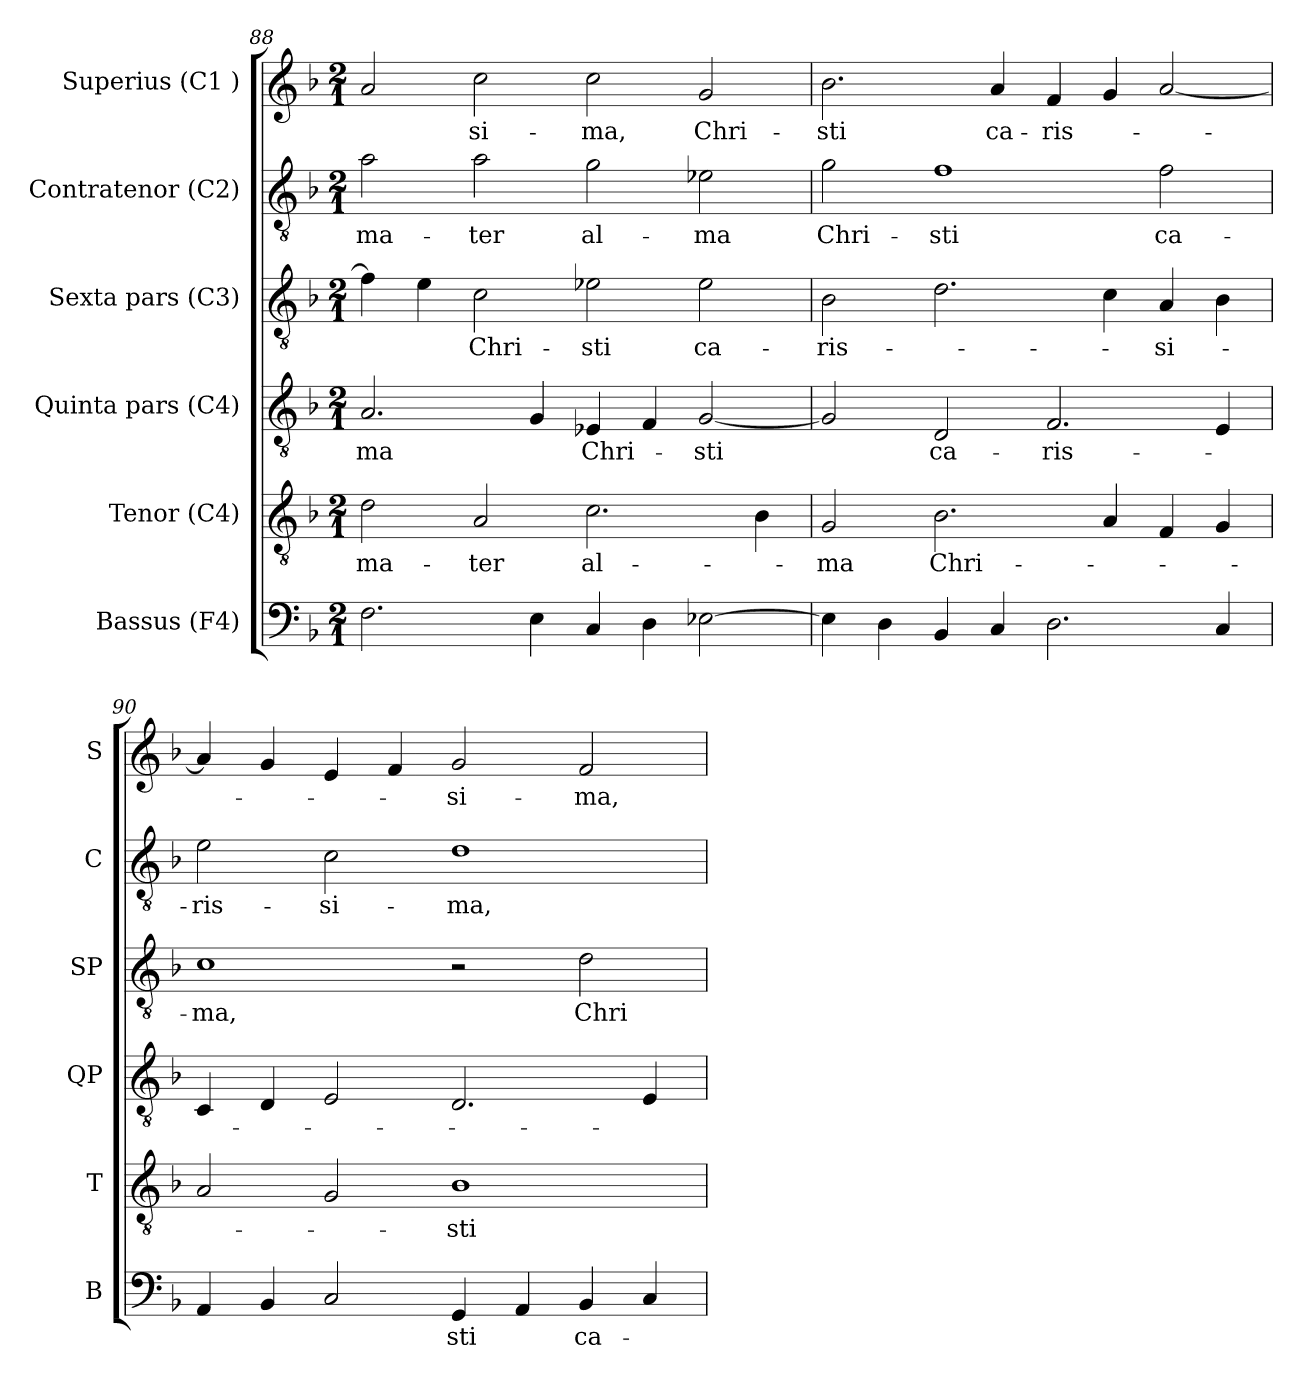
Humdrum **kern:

**kern	**text	**kern	**text	**kern	**text	**kern	**text	**kern	**text	**kern	**text
*part6	*part6	*part5	*part5	*part4	*part4	*part3	*part3	*part2	*part2	*part1	*part1
*staff6	*staff6	*staff5	*staff5	*staff4	*staff4	*staff3	*staff3	*staff2	*staff2	*staff1	*staff1
*I"Bassus (F4)	*	*I"Tenor (C4)	*	*I"Quinta pars (C4)	*	*I"Sexta pars (C3)	*	*I"Contratenor (C2)	*	*I"Superius (C1 )	*
*I'B	*	*I'T	*	*I'QP	*	*I'SP	*	*I'C	*	*I'S	*
*clefF4	*	*clefGv2	*	*clefGv2	*	*clefGv2	*	*clefGv2	*	*clefG2	*
*k[b-]	*	*k[b-]	*	*k[b-]	*	*k[b-]	*	*k[b-]	*	*k[b-]	*
*F:	*	*F:	*	*F:	*	*F:	*	*F:	*	*F:	*
*M2/1	*	*M2/1	*	*M2/1	*	*M2/1	*	*M2/1	*	*M2/1	*
=88	=88	=88	=88	=88	=88	=88	=88	=88	=88	=88	=88
!	!	!	!LO:LY:b:cj	!	!LO:LY:b	!	!	!	!LO:LY:b:cj	!	!
2.F\	.	2d\	ma-	2.A/	-ma	4f\]	.	2a\	ma-	2a/	.
.	.	.	.	.	.	4e\	.	.	.	.	.
!	!	!	!LO:LY:b:cj	!	!	!	!LO:LY:b:cj	!	!LO:LY:b:cj	!	!LO:LY:b:cj
.	.	2A/	-ter	.	.	2c\	Chri-	2a\	-ter	2cc\	-si-
4E\	.	.	.	4G/	.	.	.	.	.	.	.
!	!	!	!LO:LY:b:cj	!	!LO:LY:b	!	!LO:LY:b:cj	!	!LO:LY:b:cj	!	!LO:LY:b:cj
4C/	.	2.c\	al-	4E-X/	Chri-	2e-X\	-sti	2g\	al-	2cc\	-ma,
4D\	.	.	.	4F/	.	.	.	.	.	.	.
!	!	!	!	!	!LO:LY:b:cj	!	!LO:LY:b:cj	!	!LO:LY:b:cj	!	!LO:LY:b:cj
[>2E-X\	.	.	.	[<2G/	-sti	2e-\	ca-	2e-X\	-ma	2g/	Chri-
.	.	4B-\	.	.	.	.	.	.	.	.	.
=89	=89	=89	=89	=89	=89	=89	=89	=89	=89	=89	=89
!	!	!	!LO:LY:b:cj	!	!	!	!LO:LY:b:cj	!	!LO:LY:b:cj	!	!LO:LY:b:cj
4E-\]	.	2G/	-ma	2G/]	.	2B-\	-ris-	2g\	Chri-	2.b-\	-sti
4D\	.	.	.	.	.	.	.	.	.	.	.
!	!	!	!LO:LY:b	!	!LO:LY:b:cj	!	!	!	!LO:LY:b:cj	!	!
4BB-/	.	2.B-\	Chri-	2D/	ca-	2.d\	.	1f	-sti	.	.
!	!	!	!	!	!	!	!	!	!	!	!LO:LY:b:cj
4C/	.	.	.	.	.	.	.	.	.	4a/	ca-
!	!	!	!	!	!LO:LY:b:cj	!	!	!	!	!	!LO:LY:b:cj
2.D\	.	.	.	2.F/	-ris-	.	.	.	.	4f/	-ris-
.	.	4A/	.	.	.	4c\	.	.	.	4g/	.
!	!	!	!	!	!	!	!LO:LY:b:cj	!	!LO:LY:b:cj	!	!
.	.	4F/	.	.	.	4A/	-si-	2f\	ca-	[<2a/	.
4C/	.	4G/	.	4E/	.	4B-\	.	.	.	.	.
=90	=90	=90	=90	=90	=90	=90	=90	=90	=90	=90	=90
!	!	!	!	!	!	!	!LO:LY:b:cj	!	!LO:LY:b:cj	!	!
4AA/	.	2A/	.	4C/	.	1c	-ma,	2e\	-ris-	4a/]	.
4BB-/	.	.	.	4D/	.	.	.	.	.	4g/	.
!	!	!	!	!	!	!	!	!	!LO:LY:b:cj	!	!
2C/	.	2G/	.	2E/	.	.	.	2c\	-si-	4e/	.
.	.	.	.	.	.	.	.	.	.	4f/	.
!	!LO:LY:b:cj	!	!LO:LY:b:cj	!	!	!	!	!	!LO:LY:b:cj	!	!LO:LY:b:cj
4GG/	-sti	1B-	-sti	2.D/	.	2r	.	1d	-ma,	2g/	-si-
4AA/	.	.	.	.	.	.	.	.	.	.	.
!	!LO:LY:b:cj	!	!	!	!	!	!LO:LY:b:cj	!	!	!	!LO:LY:b:cj
4BB-/	ca-	.	.	.	.	2d\	Chri-	.	.	2f/	-ma,
4C/	.	.	.	4E/	.	.	.	.	.	.	.
=	=	=	=	=	=	=	=	=	=	=	=
*-	*-	*-	*-	*-	*-	*-	*-	*-	*-	*-	*-
